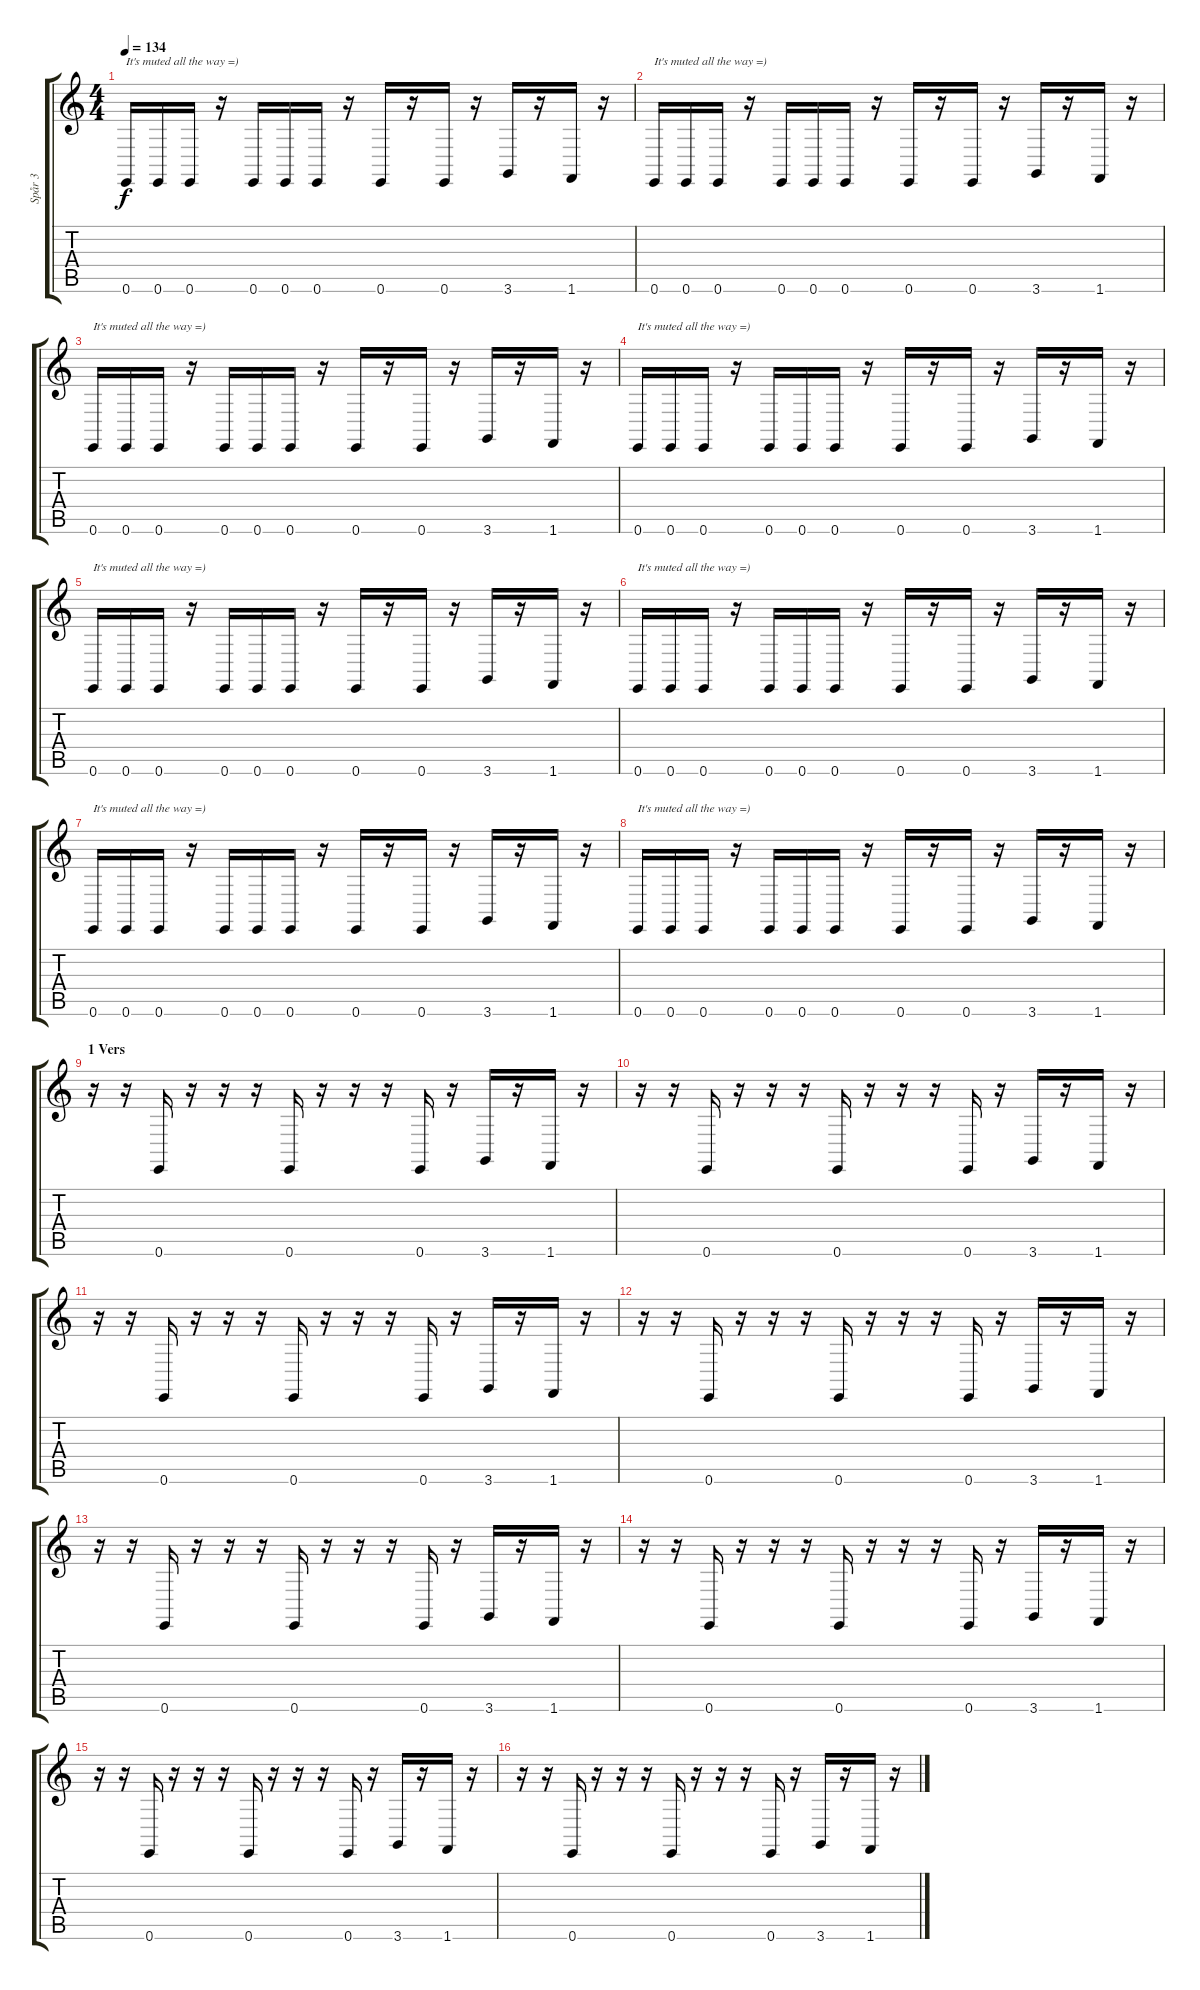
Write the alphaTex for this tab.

\track ("Spår 3" "Spår 3") {instrument lead4chiff}
\staff {score tabs}
\tuning (E4 B3 G3 D3 A2 E2) {hide}
\ts (4 4)
\tempo 134
\clef g2
\ks c
0.6.16{txt "It's muted all the way =)" dy f} 0.6.16 0.6.16 r.16 0.6.16 0.6.16 0.6.16 r.16 0.6.16 r.16 0.6.16 r.16 3.6.16 r.16 1.6.16 r.16 |
0.6.16{txt "It's muted all the way =)"} 0.6.16 0.6.16 r.16 0.6.16 0.6.16 0.6.16 r.16 0.6.16 r.16 0.6.16 r.16 3.6.16 r.16 1.6.16 r.16 |
0.6.16{txt "It's muted all the way =)"} 0.6.16 0.6.16 r.16 0.6.16 0.6.16 0.6.16 r.16 0.6.16 r.16 0.6.16 r.16 3.6.16 r.16 1.6.16 r.16 |
0.6.16{txt "It's muted all the way =)"} 0.6.16 0.6.16 r.16 0.6.16 0.6.16 0.6.16 r.16 0.6.16 r.16 0.6.16 r.16 3.6.16 r.16 1.6.16 r.16 |
0.6.16{txt "It's muted all the way =)"} 0.6.16 0.6.16 r.16 0.6.16 0.6.16 0.6.16 r.16 0.6.16 r.16 0.6.16 r.16 3.6.16 r.16 1.6.16 r.16 |
0.6.16{txt "It's muted all the way =)"} 0.6.16 0.6.16 r.16 0.6.16 0.6.16 0.6.16 r.16 0.6.16 r.16 0.6.16 r.16 3.6.16 r.16 1.6.16 r.16 |
0.6.16{txt "It's muted all the way =)"} 0.6.16 0.6.16 r.16 0.6.16 0.6.16 0.6.16 r.16 0.6.16 r.16 0.6.16 r.16 3.6.16 r.16 1.6.16 r.16 |
0.6.16{txt "It's muted all the way =)"} 0.6.16 0.6.16 r.16 0.6.16 0.6.16 0.6.16 r.16 0.6.16 r.16 0.6.16 r.16 3.6.16 r.16 1.6.16 r.16 |
\section ("" "1 Vers")
r.16 r.16 0.6.16 r.16 r.16 r.16 0.6.16 r.16 r.16 r.16 0.6.16 r.16 3.6.16 r.16 1.6.16 r.16 |
r.16 r.16 0.6.16 r.16 r.16 r.16 0.6.16 r.16 r.16 r.16 0.6.16 r.16 3.6.16 r.16 1.6.16 r.16 |
r.16 r.16 0.6.16 r.16 r.16 r.16 0.6.16 r.16 r.16 r.16 0.6.16 r.16 3.6.16 r.16 1.6.16 r.16 |
r.16 r.16 0.6.16 r.16 r.16 r.16 0.6.16 r.16 r.16 r.16 0.6.16 r.16 3.6.16 r.16 1.6.16 r.16 |
r.16 r.16 0.6.16 r.16 r.16 r.16 0.6.16 r.16 r.16 r.16 0.6.16 r.16 3.6.16 r.16 1.6.16 r.16 |
r.16 r.16 0.6.16 r.16 r.16 r.16 0.6.16 r.16 r.16 r.16 0.6.16 r.16 3.6.16 r.16 1.6.16 r.16 |
r.16 r.16 0.6.16 r.16 r.16 r.16 0.6.16 r.16 r.16 r.16 0.6.16 r.16 3.6.16 r.16 1.6.16 r.16 |
r.16 r.16 0.6.16 r.16 r.16 r.16 0.6.16 r.16 r.16 r.16 0.6.16 r.16 3.6.16 r.16 1.6.16 r.16
